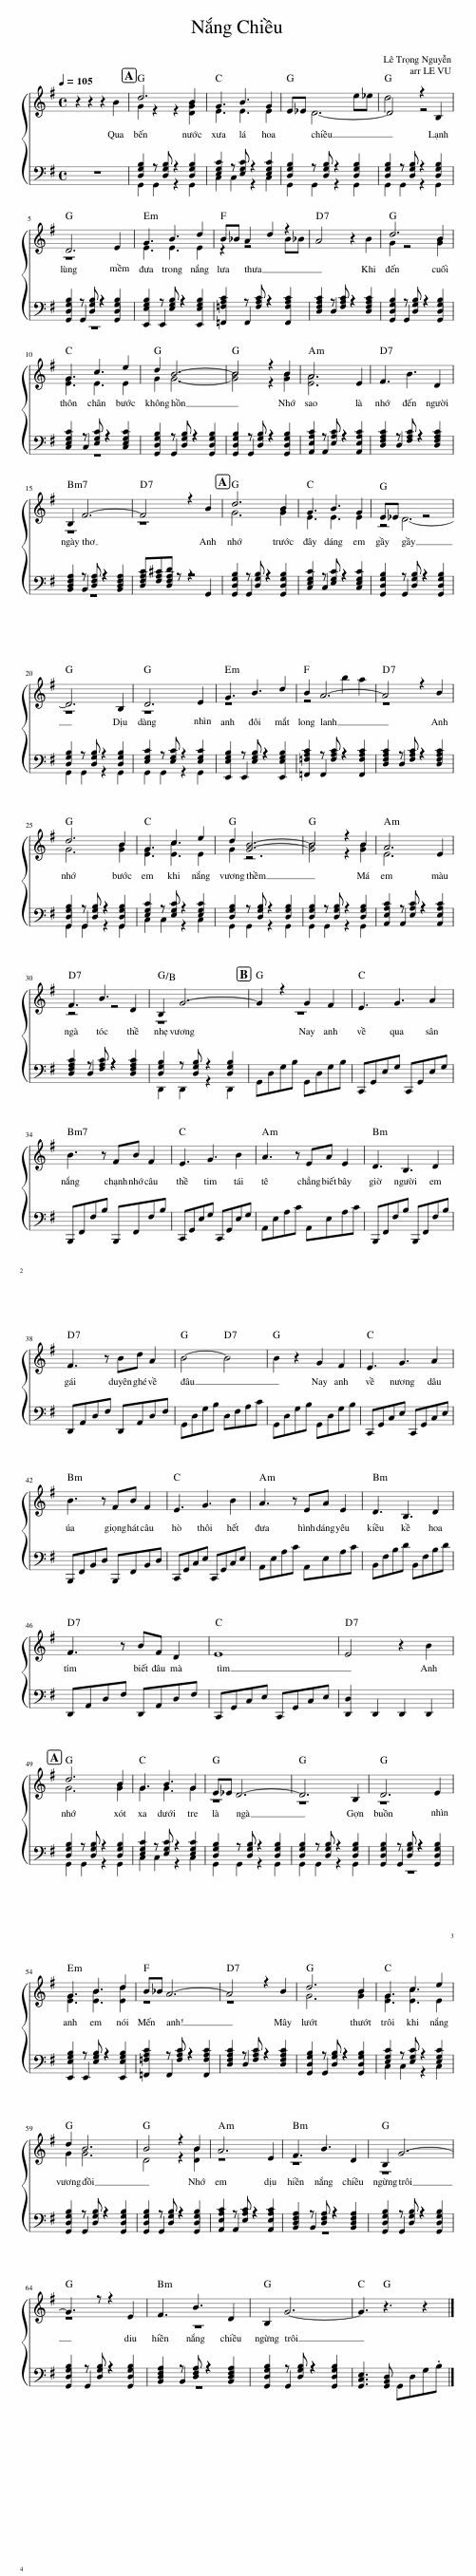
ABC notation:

X:1
%%score { ( 1 3 ) | ( 2 4 5 ) }
L:1/8
Q:1/4=105
M:4/4
I:linebreak $
K:G
V:1 treble
V:3 treble
V:2 bass
V:4 bass
V:5 bass
V:1
 z2 z2 z2 B2 | d6 B2 | G3 B3 G2 | E_E D6- | D4 z2 B,2 |$ %5
 D6 E2 | G3 B3 d2 | B_B A2 d2 z2 | A4 z2 B2 | d6 B2 |$ %10
 G3 c3 e2 | d2 B6- | B4 z2 B2 | A6 E2 | F3 B3 D2 |$ %15
 B,2 F6- | F4 z2 B2 | d6 B2 | G3 B3 G2 | E_E D6- |$ %20
 D6 B,2 | D6 E2 | G3 B3 d2 | B2 A6- | A4 z2 B2 |$ %25
 d6 B2 | G3 c3 e2 | d2 [GB]6- | B4 z2 B2 | A6 E2 |$ %30
 F3 B3 D2 | B,2 G6- | G2 z2 G2 F2 | E3 G3 A2 |$ B3 z FB F2 | %35
 E3 G3 B2 | A3 z EA E2 | D3 B,3 D2 |$ F3 z Bd A2 | B4- B4 | %40
 B2 z2 G2 F2 | E3 G3 A2 |$ B3 z FB F2 | E3 G3 B2 | A3 z EA E2 | %45
 D3 B,3 D2 |$ F3 z BF D2 | E8 | E4 z2 B2 |$ d6 B2 | %50
 G3 B3 G2 | E_E D6- | D6 B,2 | D6 E2 |$ G3 B3 d2 | %55
 B_B A6- | A4 z2 B2 | d6 B2 | G3 c3 e2 |$ d2 B6 | %60
 B4 z2 B2 | A6 E2 | F3 B3 D2 | B,2 G6- |$ G3 z z2 E2 | %65
 F3 B3 D2 | B,2 G6- | G3 z3 z2 |] %68
V:2
 z8 | [D,G,B,]2 z [D,G,B,] z2 [D,G,B,]2 | [E,G,C]2 z [E,G,C] z2 [E,G,C]2 | [D,G,B,]2 z [D,G,B,] z2 [D,G,B,]2 | [D,G,B,]2 z [D,G,B,] z2 [D,G,B,]2 |$ %5
 [D,G,B,]2 z [D,G,B,] z2 [D,G,B,]2 | [E,G,B,]2 z [E,G,B,] z2 [E,G,B,]2 | [=F,A,C]2 z [F,A,C] z2 [F,A,C]2 | [F,A,C]2 z [F,A,C] z2 [F,A,C]2 | [D,G,B,]2 z [D,G,B,] z2 [D,G,B,]2 |$ %10
 [E,G,C]2 z [E,G,C] z2 [E,G,C]2 | [D,G,B,]2 z [D,G,B,] z2 [D,G,B,]2 | [D,G,B,]2 z [D,G,B,] z2 [D,G,B,]2 | [E,A,C]2 z [E,A,C] z2 [E,A,C]2 | [F,A,C]2 z [F,A,C] z2 [F,A,C]2 |$ %15
 [D,F,A,]2 z [D,F,A,] z2 [D,F,A,]2 | [F,A,C][F,A,^C][F,A,D] z z4 | [D,G,B,]2 z [D,G,B,] z2 [D,G,B,]2 | [E,G,C]2 z [E,G,C] z2 [E,G,C]2 | [D,G,B,]2 z [D,G,B,] z2 [D,G,B,]2 |$ %20
 [D,G,B,]2 z [D,G,B,] z2 [D,G,B,]2 | [E,G,C]2 z [E,G,C] z2 [E,G,C]2 | [E,G,B,]2 z [E,G,B,] z2 [E,G,B,]2 | [=F,A,C]2 z [F,A,C] z2 [F,A,C]2 | [F,A,C]2 z [F,A,C] z2 [F,A,C]2 |$ %25
 [D,G,B,]2 z [D,G,B,] z2 [D,G,B,]2 | [E,G,C]2 z [E,G,C] z2 [E,G,C]2 | [D,G,B,]2 z [D,G,B,] z2 [D,G,B,]2 | [D,G,B,]2 z [D,G,B,] z2 [D,G,B,]2 | [E,A,C]2 z [E,A,C] z2 [E,A,C]2 |$ %30
 [F,A,C]2 z [F,A,C] z2 [F,A,C]2 | [D,G,B,]2 z [D,G,B,] z2 [D,G,B,]2 | G,,D,G,B, G,,D,G,B, | C,,G,,E,G, C,,G,,E,G, |$ B,,,F,,F,B, B,,,F,,F,B, | %35
 C,,G,,E,G, C,,G,,E,G, | A,,E,A,C A,,E,A,C | B,,,F,,F,B, B,,,F,,F,B, |$ D,,A,,D,F, D,,A,,D,F, | G,,D,G,B, D,F,A,C | %40
 G,,D,G,B, G,,D,G,B, | C,,G,,C,E, C,,G,,C,E, |$ B,,,F,,B,,D, B,,,F,,B,,D, | C,,G,,C,E, C,,G,,C,E, | A,,E,A,C A,,E,A,C | %45
 B,,F,B,D B,,F,B,D |$ D,,A,,D,F, D,,A,,D,F, | C,,G,,C,E, C,,G,,C,E, | [D,,D,]2 D,,2 D,,2 D,,2 |$ [D,G,B,]2 z [D,G,B,] z2 [D,G,B,]2 | %50
 [E,G,C]2 z [E,G,C] z2 [E,G,C]2 | [D,G,B,]2 z [D,G,B,] z2 [D,G,B,]2 | [D,G,B,]2 z [D,G,B,] z2 [D,G,B,]2 | [D,G,B,]2 z [D,G,B,] z2 [D,G,B,]2 |$ [E,G,B,]2 z [E,G,B,] z2 [E,G,B,]2 | %55
 [=F,A,C]2 z [F,A,C] z2 [F,A,C]2 | [F,A,C]2 z [F,A,C] z2 [F,A,C]2 | [D,G,B,]2 z [D,G,B,] z2 [D,G,B,]2 | [E,G,C]2 z [E,G,C] z2 [E,G,C]2 |$ [D,G,B,]2 z [D,G,B,] z2 [D,G,B,]2 | %60
 [D,G,B,]2 z [D,G,B,] z2 [D,G,B,]2 | [E,A,C]2 z [E,A,C] z2 [E,A,C]2 | [D,F,A,]2 z [D,F,A,] z2 [D,F,A,]2 | [D,G,B,]2 z [D,G,B,] z2 [D,G,B,]2 |$ [D,G,B,]2 z [D,G,B,] z2 [D,G,B,]2 | %65
 [D,F,A,]2 z [D,F,A,] z2 [D,F,A,]2 | [D,G,B,]2 z [D,G,B,] z2 [D,G,B,]2 | [G,,C,E,]3 [G,,B,,D,] G,,D,G,.B, |] %68
V:3
 x8 | G2 z2 z2 [DGB]2 | E3 E3 E2 | x6 e_e | d4 z4 |$ %5
 z8 | E3 E3 E2 | z2 z4 _B_B | x8 | G2 z4 [GB]2 |$ %10
 [EG]3 E3 E2 | G2 G6- | [GB]4 z2 [GB]2 | [EA]6 x2 | x8 |$ %15
 z8 | z8 | G6 [GB]2 | E3 E3 E2 | z4 z4 |$ %20
 z8 | z8 | z8 | z4 b2 a2 | z8 |$ %25
 G6 [GB]2 | [EG]3 [Ec]3 E2 | G2 z6 | [GB]4 z2 [GB]2 | E6 x2 |$ %30
 z4 z4 | z8 | z8 | x8 |$ x8 | %35
 x8 | x8 | x8 |$ x8 | x8 | %40
 x8 | x8 |$ x8 | x8 | x8 | %45
 x8 |$ x8 | x8 | x8 |$ G6 [GB]2 | %50
 G3 G3 G2 | z8 | z8 | z8 |$ [EG]3 [EB]3 [Ed]2 | %55
 z8 | z8 | G6 [GB]2 | [EG]3 [Ec]3 E2 |$ G2 G6 | %60
 D4 z2 [DB]2 | z8 | z8 | z8 |$ z8 | %65
 z8 | x8 | x8 |] %68
V:4
 x8 | G,,2 G,,2 z2 G,,2 | C,2 C,2 z2 C,2 | G,,2 G,,2 z2 G,,2 | G,,2 G,,2 z2 G,,2 |$ %5
 z8 | x8 | x8 | x8 | x8 |$ %10
 z8 | x8 | x8 | x8 | x8 |$ %15
 z8 | x8 | x8 | x8 | x8 |$ %20
 G,,2 G,,2 z2 G,,2 | G,,2 G,,2 z2 G,,2 | x8 | x8 | x8 |$ %25
 G,,2 G,,2 z2 G,,2 | C,2 C,2 z2 C,2 | G,,2 G,,2 z2 G,,2 | G,,2 G,,2 z2 G,,2 | x8 |$ %30
 x8 | D,,2 D,,2 z2 D,,2 | x8 | x8 |$ x8 | %35
 x8 | x8 | x8 |$ x8 | x8 | %40
 x8 | x8 |$ x8 | x8 | x8 | %45
 x8 |$ x8 | x8 | x8 |$ G,,2 G,,2 z2 G,,2 | %50
 C,2 C,2 z2 C,2 | G,,2 G,,2 z2 G,,2 | G,,2 G,,2 z2 G,,2 | z8 |$ x8 | %55
 x8 | x8 | x8 | C,2 C,2 z2 C,2 |$ x8 | %60
 x8 | x8 | z8 | x8 |$ x8 | %65
 z8 | x8 | x8 |] %68
V:5
 x8 | x8 | x8 | x8 | x8 |$ %5
 G,,2 G,,2 z2 G,,2 | E,,2 E,,2 z2 E,,2 | =F,,2 F,,2 z2 F,,2 | D,2 D,2 z2 D,2 | G,,2 G,,2 z2 G,,2 |$ %10
 C,2 C,2 z2 C,2 | G,,2 G,,2 z2 G,,2 | G,,2 G,,2 z2 G,,2 | A,,2 A,,2 z2 A,,2 | D,2 D,2 z2 D,2 |$ %15
 B,,2 B,,2 z2 B,,2 | D,2 D,2 z2 G,,2 | G,,2 G,,2 z2 G,,2 | C,2 C,2 z2 C,2 | G,,2 G,,2 z2 G,,2 |$ %20
 x8 | x8 | E,,2 E,,2 z2 E,,2 | =F,,2 F,,2 z2 F,,2 | D,2 D,2 z2 D,2 |$ %25
 G,,2 G,,2 z2 G,,2 | x8 | x8 | x8 | A,,2 A,,2 z2 A,,2 |$ %30
 D,2 D,2 z2 D,2 | x8 | x8 | x8 |$ x8 | %35
 x8 | x8 | x8 |$ x8 | x8 | %40
 x8 | x8 |$ x8 | x8 | x8 | %45
 x8 |$ x8 | x8 | x8 |$ x8 | %50
 x8 | x8 | x8 | G,,2 G,,2 z2 G,,2 |$ E,,2 E,,2 z2 E,,2 | %55
 =F,,2 F,,2 z2 F,,2 | D,2 D,2 z2 D,2 | G,,2 G,,2 z2 G,,2 | x8 |$ G,,2 G,,2 z2 G,,2 | %60
 G,,2 G,,2 z2 G,,2 | A,,2 A,,2 z2 A,,2 | B,,2 B,,2 z2 B,,2 | G,,2 G,,2 z2 G,,2 |$ G,,2 G,,2 z2 G,,2 | %65
 B,,2 B,,2 z2 B,,2 | G,,2 G,,2 z2 G,,2 | x8 |] %68
